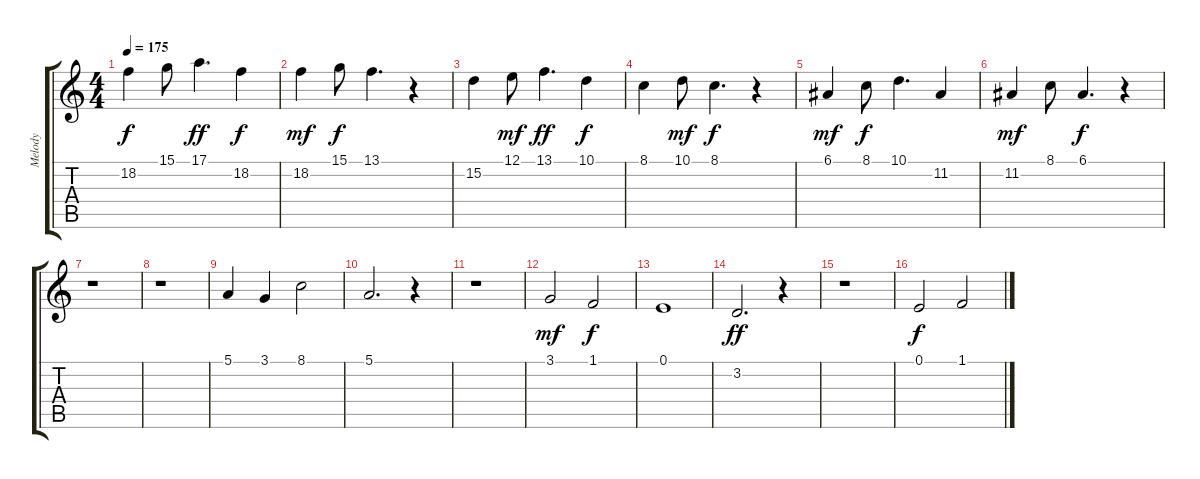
\track ("Melody" "Melody") {instrument flute}
\staff {score tabs}
\tuning (E4 B3 G3 D3 A2 E2) {hide}
\ts (4 4)
\tempo 175
\clef g2
\ks c
18.2.4{dy f} 15.1.8 17.1.4{d dy ff} 18.2.4{dy f} |
18.2.4{dy mf} 15.1.8{dy f} 13.1.4{d} r.4 |
15.2.4 12.1.8{dy mf} 13.1.4{d dy ff} 10.1.4{dy f} |
8.1.4 10.1.8{dy mf} 8.1.4{d dy f} r.4 |
6.1.4{dy mf} 8.1.8{dy f} 10.1.4{d} 11.2.4 |
11.2.4{dy mf} 8.1.8 6.1.4{d dy f} r.4 |
r.1 |
r.1 |
5.1.4 3.1.4 8.1.2 |
5.1.2{d} r.4 |
r.1 |
3.1.2{dy mf} 1.1.2{dy f} |
0.1.1 |
3.2.2{d dy ff} r.4 |
r.1 |
0.1.2{dy f} 1.1.2
